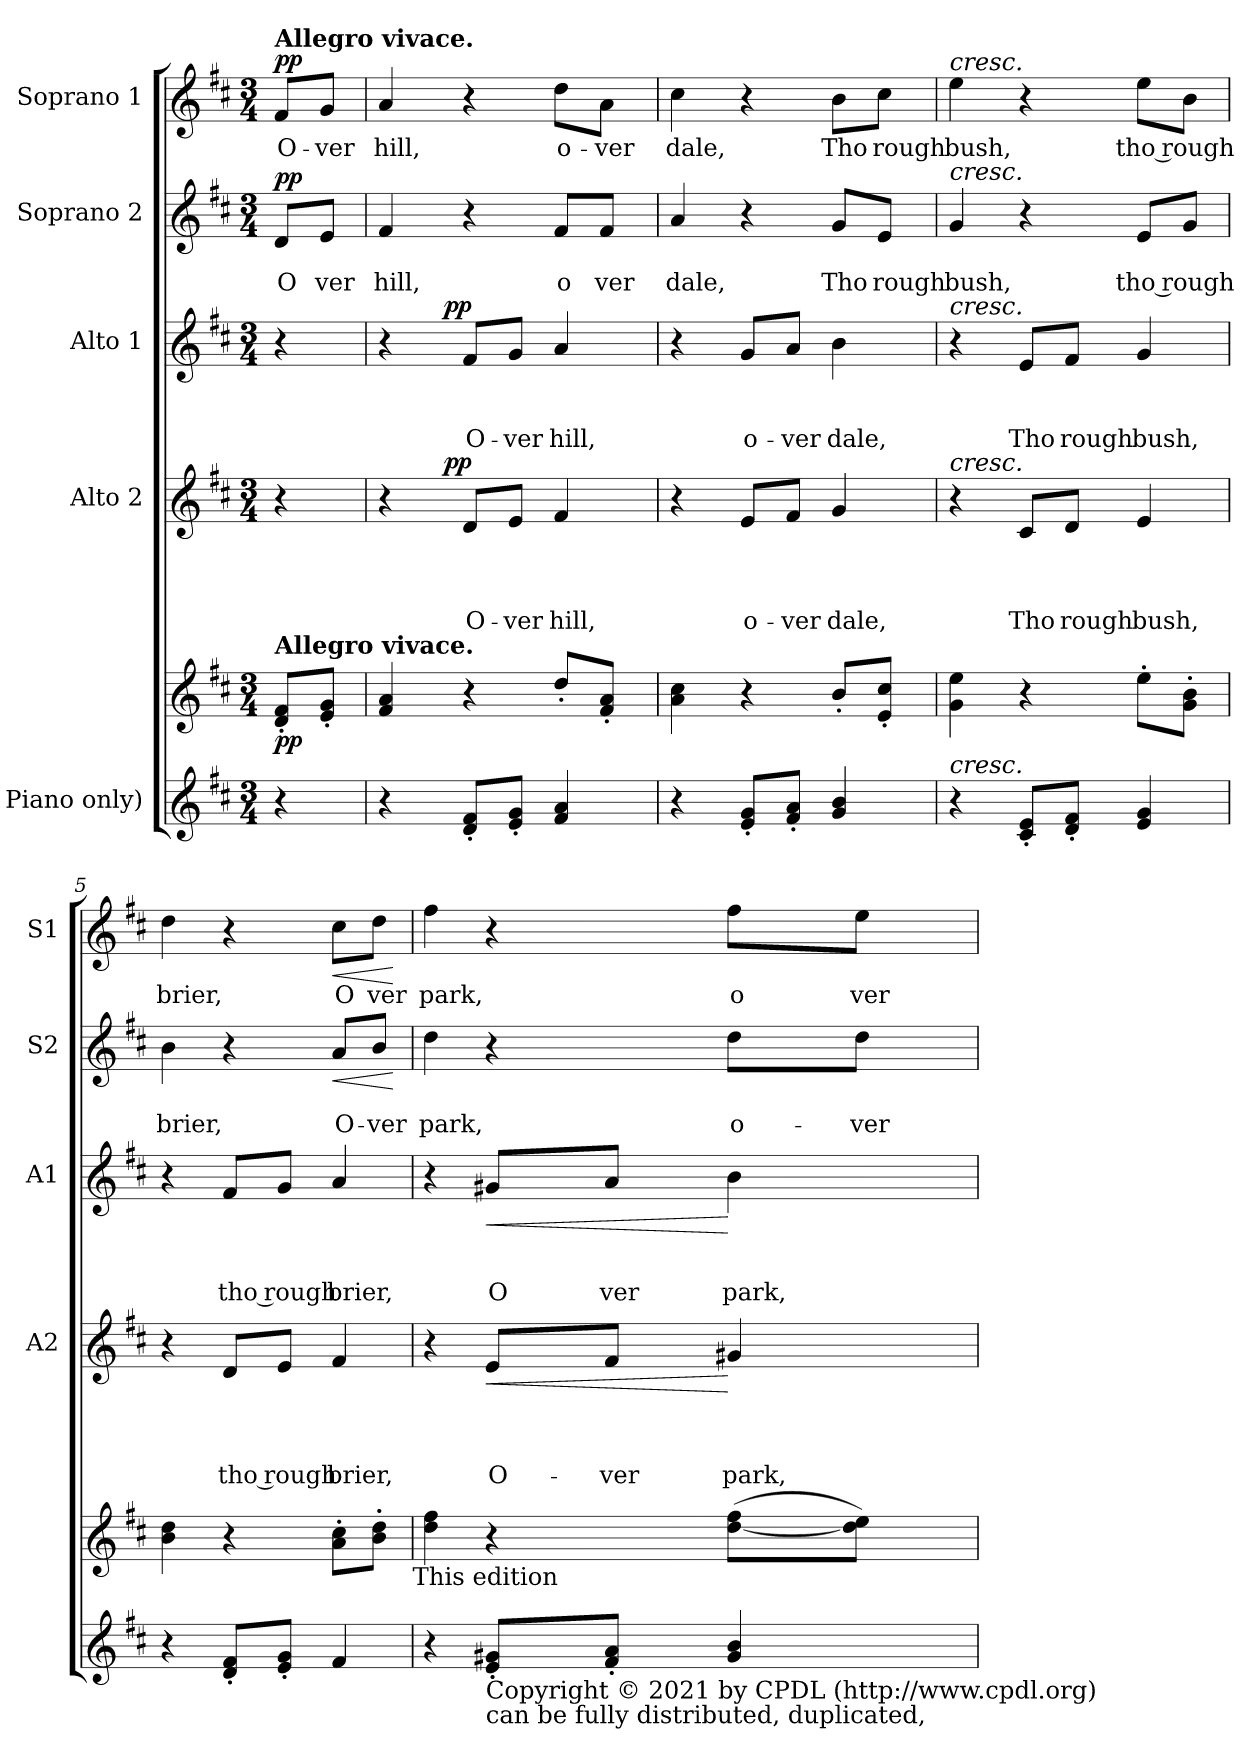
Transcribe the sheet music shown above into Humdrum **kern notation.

**kern	**kern	**dynam	**kern	**text	**text	**text	**text	**dynam	**kern	**text	**text	**text	**dynam	**kern	**text	**text	**dynam	**kern	**text	**dynam
*part5	*part5	*part5	*part4	*part4	*part4	*part4	*part4	*part4	*part3	*part3	*part3	*part3	*part3	*part2	*part2	*part2	*part2	*part1	*part1	*part1
*staff6	*staff5	*staff5/6	*staff4	*staff4	*staff4	*staff4	*staff4	*staff4	*staff3	*staff3	*staff3	*staff3	*staff3	*staff2	*staff2	*staff2	*staff2	*staff1	*staff1	*staff1
*I"Piano only)	*	*	*I"Alto 2	*	*	*	*	*	*I"Alto 1	*	*	*	*	*I"Soprano 2	*	*	*	*I"Soprano 1	*	*
*	*	*	*I'A2	*	*	*	*	*	*I'A1	*	*	*	*	*I'S2	*	*	*	*I'S1	*	*
*clefG2	*clefG2	*	*clefG2	*	*	*	*	*	*clefG2	*	*	*	*	*clefG2	*	*	*	*clefG2	*	*
*k[f#c#]	*k[f#c#]	*	*k[f#c#]	*	*	*	*	*	*k[f#c#]	*	*	*	*	*k[f#c#]	*	*	*	*k[f#c#]	*	*
*D:	*D:	*	*D:	*	*	*	*	*	*D:	*	*	*	*	*D:	*	*	*	*D:	*	*
*M3/4	*M3/4	*	*M3/4	*	*	*	*	*	*M3/4	*	*	*	*	*M3/4	*	*	*	*M3/4	*	*
=1	=1	=1	=1	=1	=1	=1	=1	=1	=1	=1	=1	=1	=1	=1	=1	=1	=1	=1	=1	=1
!	!	!	!	!	!	!	!	!	!	!	!	!	!	!	!	!	!	!LO:TX:a:B:t=Allegro vivace.	!	!
!	!LO:TX:a:B:t=Allegro vivace.	!	!	!	!	!	!	!	!	!	!	!	!	!	!	!	!	!	!	!
!	!	!LO:DY:b	!	!	!	!	!	!	!	!	!	!	!	!	!	!LO:LY:b	!LO:DY:a	!	!LO:LY:b	!LO:DY:a
4r	8d/'< 8f#/'<L	pp	4r	.	.	.	.	.	4r	.	.	.	.	8d/L	.	O	pp	8f#/L	O-	pp
!	!	!	!	!	!	!	!	!	!	!	!	!	!	!	!	!LO:LY:b	!	!	!LO:LY:b	!
.	8e/'< 8g/'<J	.	.	.	.	.	.	.	.	.	.	.	.	8e/J	.	ver	.	8g/J	-ver	.
=2	=2	=2	=2	=2	=2	=2	=2	=2	=2	=2	=2	=2	=2	=2	=2	=2	=2	=2	=2	=2
!	!	!	!	!	!	!	!	!	!	!	!	!	!	!	!	!LO:LY:b	!	!	!LO:LY:b	!
*	*	*	*^	*	*	*	*	*	*^	*	*	*	*	*	*	*	*	*	*	*
4r	4f#/ 4a/	.	4r	8..ryy	.	.	.	.	.	4r	8..ryy	.	.	.	.	4f#/	.	hill,	.	4a/	hill,	.
!	!	!	!	!	!	!	!	!	!LO:DY:a	!	!	!	!	!	!LO:DY:a	!	!	!	!	!	!	!
.	.	.	.	2ryy	.	.	.	.	pp	.	2ryy	.	.	.	pp	.	.	.	.	.	.	.
!	!	!	!	!	!	!	!	!LO:LY:b	!	!	!	!	!	!LO:LY:b	!	!	!	!	!	!	!	!
8d/'< 8f#/'<L	4r	.	8d/L	.	.	.	.	O-	.	8f#/L	.	.	.	O-	.	4r	.	.	.	4r	.	.
!	!	!	!	!	!	!	!	!LO:LY:b	!	!	!	!	!	!LO:LY:b	!	!	!	!	!	!	!	!
8e/'< 8g/'<J	.	.	8e/J	.	.	.	.	-ver	.	8g/J	.	.	.	-ver	.	.	.	.	.	.	.	.
!	!	!	!	!	!	!	!	!LO:LY:b	!	!	!	!	!	!LO:LY:b	!	!	!	!LO:LY:b	!	!	!LO:LY:b	!
4f#/ 4a/	8dd'</L	.	4f#/	.	.	.	.	hill,	.	4a/	.	.	.	hill,	.	8f#/L	.	o	.	8dd\L	o-	.
!	!	!	!	!	!	!	!	!	!	!	!	!	!	!	!	!	!	!LO:LY:b	!	!	!LO:LY:b	!
.	8f#/'< 8a/'<J	.	.	.	.	.	.	.	.	.	.	.	.	.	.	8f#/J	.	ver	.	8a\J	-ver	.
.	.	.	.	32ryy	.	.	.	.	.	.	32ryy	.	.	.	.	.	.	.	.	.	.	.
=3	=3	=3	=3	=3	=3	=3	=3	=3	=3	=3	=3	=3	=3	=3	=3	=3	=3	=3	=3	=3	=3	=3
!	!	!	!	!	!	!	!	!	!	!	!	!	!	!	!	!	!	!LO:LY:b	!	!	!LO:LY:b	!
*	*	*	*v	*v	*	*	*	*	*	*	*	*	*	*	*	*	*	*	*	*	*	*
*	*	*	*	*	*	*	*	*	*v	*v	*	*	*	*	*	*	*	*	*	*	*
4r	4a\ 4cc#\	.	4r	.	.	.	.	.	4r	.	.	.	.	4a/	.	dale,	.	4cc#\	dale,	.
!	!	!	!	!	!	!	!LO:LY:b	!	!	!	!	!LO:LY:b	!	!	!	!	!	!	!	!
8e/'< 8g/'<L	4r	.	8e/L	.	.	.	o-	.	8g/L	.	.	o-	.	4r	.	.	.	4r	.	.
!	!	!	!	!	!	!	!LO:LY:b	!	!	!	!	!LO:LY:b	!	!	!	!	!	!	!	!
8f#/'< 8a/'<J	.	.	8f#/J	.	.	.	-ver	.	8a/J	.	.	-ver	.	.	.	.	.	.	.	.
!	!	!	!	!	!	!	!LO:LY:b	!	!	!	!	!LO:LY:b	!	!	!	!LO:LY:b	!	!	!LO:LY:b	!
4g/ 4b/	8b'</L	.	4g/	.	.	.	dale,	.	4b\	.	.	dale,	.	8g/L	.	Tho	.	8b\L	Tho	.
!	!	!	!	!	!	!	!	!	!	!	!	!	!	!	!	!LO:LY:b	!	!	!LO:LY:b	!
.	8e/'< 8cc#/'<J	.	.	.	.	.	.	.	.	.	.	.	.	8e/J	.	rough	.	8cc#\J	rough	.
=4	=4	=4	=4	=4	=4	=4	=4	=4	=4	=4	=4	=4	=4	=4	=4	=4	=4	=4	=4	=4
!	!	!	!	!	!	!	!	!	!	!	!	!	!	!	!	!	!	!LO:TX:a:i:t=cresc.	!	!
!	!	!	!	!	!	!	!	!	!	!	!	!	!	!LO:TX:a:i:t=cresc.	!	!	!	!	!	!
!	!	!	!	!	!	!	!	!	!LO:TX:a:i:t=cresc.	!	!	!	!	!	!	!	!	!	!	!
!	!	!	!LO:TX:a:i:t=cresc.	!	!	!	!	!	!	!	!	!	!	!	!	!	!	!	!	!
!LO:TX:a:i:t=cresc.	!	!	!	!	!	!	!	!	!	!	!	!	!	!	!	!	!	!	!	!
!	!	!	!	!	!	!	!	!	!	!	!	!	!	!	!	!LO:LY:b	!	!	!LO:LY:b	!
4r	4g\ 4ee\	.	4r	.	.	.	.	.	4r	.	.	.	.	4g/	.	bush,	.	4ee\	bush,	.
!	!	!	!	!	!	!	!LO:LY:b	!	!	!	!	!LO:LY:b	!	!	!	!	!	!	!	!
8c#/'< 8e/'<L	4r	.	8c#/L	.	.	.	Tho	.	8e/L	.	.	Tho	.	4r	.	.	.	4r	.	.
!	!	!	!	!	!	!	!LO:LY:b	!	!	!	!	!LO:LY:b	!	!	!	!	!	!	!	!
8d/'< 8f#/'<J	.	.	8d/J	.	.	.	rough	.	8f#/J	.	.	rough	.	.	.	.	.	.	.	.
!	!	!	!	!	!	!	!LO:LY:b	!	!	!	!	!LO:LY:b	!	!	!	!LO:LY:b	!	!	!LO:LY:b	!
4e/ 4g/	8ee'>\L	.	4e/	.	.	.	bush,	.	4g/	.	.	bush,	.	8e/L	.	tho rough	.	8ee\L	tho rough	.
.	8g\'> 8b\'>J	.	.	.	.	.	.	.	.	.	.	.	.	8g/J	.	.	.	8b\J	.	.
!!LO:LB:g=z
=5	=5	=5	=5	=5	=5	=5	=5	=5	=5	=5	=5	=5	=5	=5	=5	=5	=5	=5	=5	=5
!	!	!	!	!	!	!	!	!	!	!	!	!	!	!	!	!LO:LY:b	!	!	!LO:LY:b	!
4r	4b\ 4dd\	.	4r	.	.	.	.	.	4r	.	.	.	.	4b\	.	brier,	.	4dd\	brier,	.
!	!	!	!	!	!	!	!LO:LY:b	!	!	!	!	!LO:LY:b	!	!	!	!	!	!	!	!
8d/'< 8f#/'<L	4r	.	8d/L	.	.	.	tho rough	.	8f#/L	.	.	tho rough	.	4r	.	.	.	4r	.	.
8e/'< 8g/'<J	.	.	8e/J	.	.	.	.	.	8g/J	.	.	.	.	.	.	.	.	.	.	.
!	!	!	!	!	!	!	!LO:LY:b	!	!	!	!	!LO:LY:b	!	!	!	!LO:LY:b	!LO:HP:b	!	!LO:LY:b	!LO:HP:b
4f#/	8a\'> 8cc#\'>L	.	4f#/	.	.	.	brier,	.	4a/	.	.	brier,	.	8a/L	.	O-	<	8cc#\L	O	<
!	!	!	!	!	!	!	!	!	!	!	!	!	!	!	!	!LO:LY:b	!	!	!LO:LY:b	!
.	8b\'> 8dd\'>J	.	.	.	.	.	.	.	.	.	.	.	.	8b/J	.	-ver	.	8dd\J	ver	.
.	.	.	.	.	.	.	.	.	.	.	.	.	.	.	.	.	[	.	.	[
!	!LO:TX:b:t=This edition	!	!	!	!	!	!	!	!	!	!	!	!	!	!	!	!	!	!	!
=6	=6	=6	=6	=6	=6	=6	=6	=6	=6	=6	=6	=6	=6	=6	=6	=6	=6	=6	=6	=6
!	!	!	!	!	!	!	!	!	!	!	!	!	!	!	!	!LO:LY:b	!	!	!LO:LY:b	!
4r	4dd\ 4ff#\	.	4r	.	.	.	.	.	4r	.	.	.	.	4dd\	.	park,	.	4ff#\	park,	.
!LO:TX:b:t=Copyright © 2021 by CPDL (http&colon;//www.cpdl.org)	!	!	!	!	!	!	!	!	!	!	!	!	!	!	!	!	!	!	!	!
!LO:TX:b:t=can be fully distributed, duplicated,	!	!	!	!	!	!	!	!	!	!	!	!	!	!	!	!	!	!	!	!
!	!	!	!	!	!	!	!LO:LY:b	!LO:HP:b	!	!	!	!LO:LY:b	!LO:HP:b	!	!	!	!	!	!	!
8e/'< 8g#X/'<L	4r	.	8e/L	.	.	.	O-	<	8g#X/L	.	.	O	<	4r	.	.	.	4r	.	.
!	!	!	!	!	!	!	!LO:LY:b	!	!	!	!	!LO:LY:b	!	!	!	!	!	!	!	!
8f#/'< 8a/'<J	.	.	8f#/J	.	.	.	-ver	.	8a/J	.	.	ver	.	.	.	.	.	.	.	.
!	!	!	!	!	!	!	!LO:LY:b	!	!	!	!	!LO:LY:b	!	!	!	!LO:LY:b	!	!	!LO:LY:b	!
4g#/ 4b/	(>[<8dd\ 8ff#\L	.	4g#X/	.	.	.	park,	[	4b\	.	.	park,	[	8dd\L	.	o-	.	8ff#\L	o	.
!	!	!	!	!	!	!	!	!	!	!	!	!	!	!	!	!LO:LY:b	!	!	!LO:LY:b	!
.	8dd\] 8ee\J)	.	.	.	.	.	.	.	.	.	.	.	.	8dd\J	.	-ver	.	8ee\J	ver	.
=	=	=	=	=	=	=	=	=	=	=	=	=	=	=	=	=	=	=	=	=
*-	*-	*-	*-	*-	*-	*-	*-	*-	*-	*-	*-	*-	*-	*-	*-	*-	*-	*-	*-	*-
